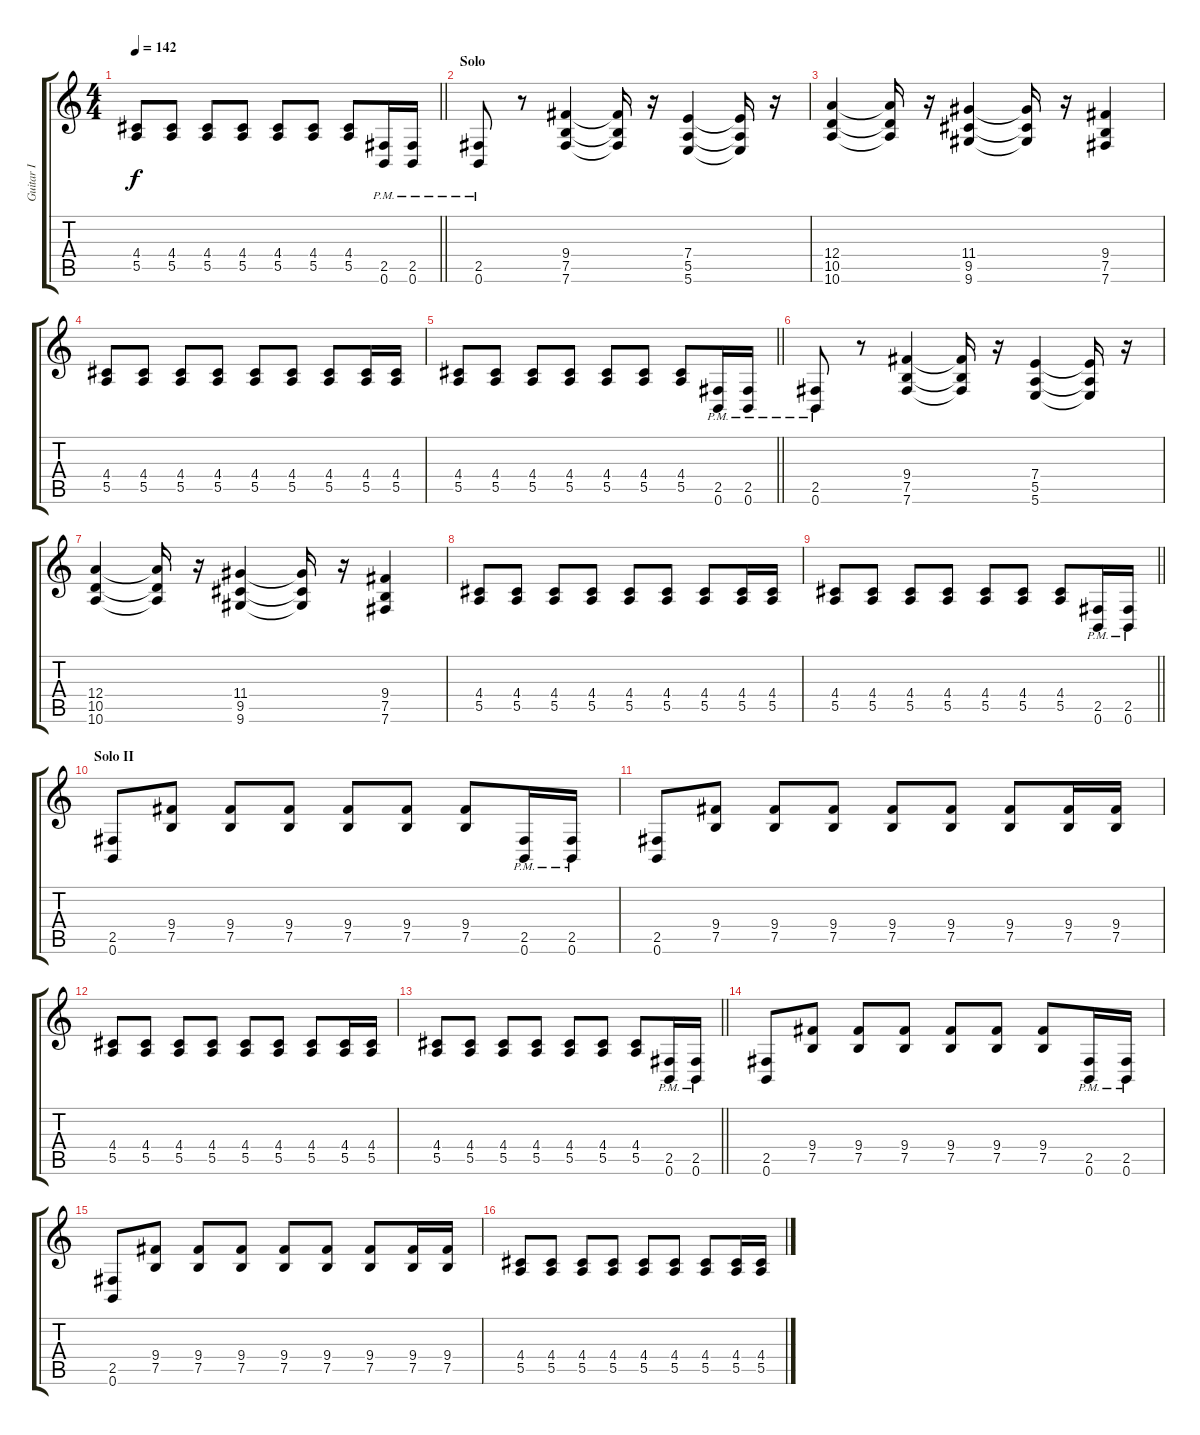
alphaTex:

\track ("Guitar I" "Guitar I") {instrument distortionguitar}
\staff {score tabs}
\tuning (B3 Gb3 D3 A2 E2 B1) {hide}
\ts (4 4)
\tempo 142
\clef g2
\barLineRight lightlight
\ks c
(4.4 5.5).8{dy f} (4.4 5.5).8 (4.4 5.5).8 (4.4 5.5).8 (4.4 5.5).8 (4.4 5.5).8 (4.4 5.5).8 (2.5{pm} 0.6{pm}).16 (2.5{pm} 0.6{pm}).16 |
\section ("" "Solo")
(2.5{pm} 0.6{pm}).8 r.8 (9.4 7.5 7.6).4 (9.4{t} 7.5{t} 7.6{t}).16 r.16 (7.4 5.5 5.6).4 (7.4{t} 5.5{t} 5.6{t}).16 r.16 |
(12.4 10.5 10.6).4 (12.4{t} 10.5{t} 10.6{t}).16 r.16 (11.4 9.5 9.6).4 (11.4{t} 9.5{t} 9.6{t}).16 r.16 (9.4 7.5 7.6).4 |
(4.4 5.5).8 (4.4 5.5).8 (4.4 5.5).8 (4.4 5.5).8 (4.4 5.5).8 (4.4 5.5).8 (4.4 5.5).8 (4.4 5.5).16 (4.4 5.5).16 |
\barLineRight lightlight
(4.4 5.5).8 (4.4 5.5).8 (4.4 5.5).8 (4.4 5.5).8 (4.4 5.5).8 (4.4 5.5).8 (4.4 5.5).8 (2.5{pm} 0.6{pm}).16 (2.5{pm} 0.6{pm}).16 |
\section ("" "")
(2.5{pm} 0.6{pm}).8 r.8 (9.4 7.5 7.6).4 (9.4{t} 7.5{t} 7.6{t}).16 r.16 (7.4 5.5 5.6).4 (7.4{t} 5.5{t} 5.6{t}).16 r.16 |
(12.4 10.5 10.6).4 (12.4{t} 10.5{t} 10.6{t}).16 r.16 (11.4 9.5 9.6).4 (11.4{t} 9.5{t} 9.6{t}).16 r.16 (9.4 7.5 7.6).4 |
(4.4 5.5).8 (4.4 5.5).8 (4.4 5.5).8 (4.4 5.5).8 (4.4 5.5).8 (4.4 5.5).8 (4.4 5.5).8 (4.4 5.5).16 (4.4 5.5).16 |
\barLineRight lightlight
(4.4 5.5).8 (4.4 5.5).8 (4.4 5.5).8 (4.4 5.5).8 (4.4 5.5).8 (4.4 5.5).8 (4.4 5.5).8 (2.5{pm} 0.6{pm}).16 (2.5{pm} 0.6{pm}).16 |
\section ("" "Solo II")
(2.5 0.6).8 (9.4 7.5).8 (9.4 7.5).8 (9.4 7.5).8 (9.4 7.5).8 (9.4 7.5).8 (9.4 7.5).8 (2.5{pm} 0.6{pm}).16 (2.5{pm} 0.6{pm}).16 |
(2.5 0.6).8 (9.4 7.5).8 (9.4 7.5).8 (9.4 7.5).8 (9.4 7.5).8 (9.4 7.5).8 (9.4 7.5).8 (9.4 7.5).16 (9.4 7.5).16 |
(4.4 5.5).8 (4.4 5.5).8 (4.4 5.5).8 (4.4 5.5).8 (4.4 5.5).8 (4.4 5.5).8 (4.4 5.5).8 (4.4 5.5).16 (4.4 5.5).16 |
\barLineRight lightlight
(4.4 5.5).8 (4.4 5.5).8 (4.4 5.5).8 (4.4 5.5).8 (4.4 5.5).8 (4.4 5.5).8 (4.4 5.5).8 (2.5{pm} 0.6{pm}).16 (2.5{pm} 0.6{pm}).16 |
\section ("" "")
(2.5 0.6).8 (9.4 7.5).8 (9.4 7.5).8 (9.4 7.5).8 (9.4 7.5).8 (9.4 7.5).8 (9.4 7.5).8 (2.5{pm} 0.6{pm}).16 (2.5{pm} 0.6{pm}).16 |
(2.5 0.6).8 (9.4 7.5).8 (9.4 7.5).8 (9.4 7.5).8 (9.4 7.5).8 (9.4 7.5).8 (9.4 7.5).8 (9.4 7.5).16 (9.4 7.5).16 |
(4.4 5.5).8 (4.4 5.5).8 (4.4 5.5).8 (4.4 5.5).8 (4.4 5.5).8 (4.4 5.5).8 (4.4 5.5).8 (4.4 5.5).16 (4.4 5.5).16
